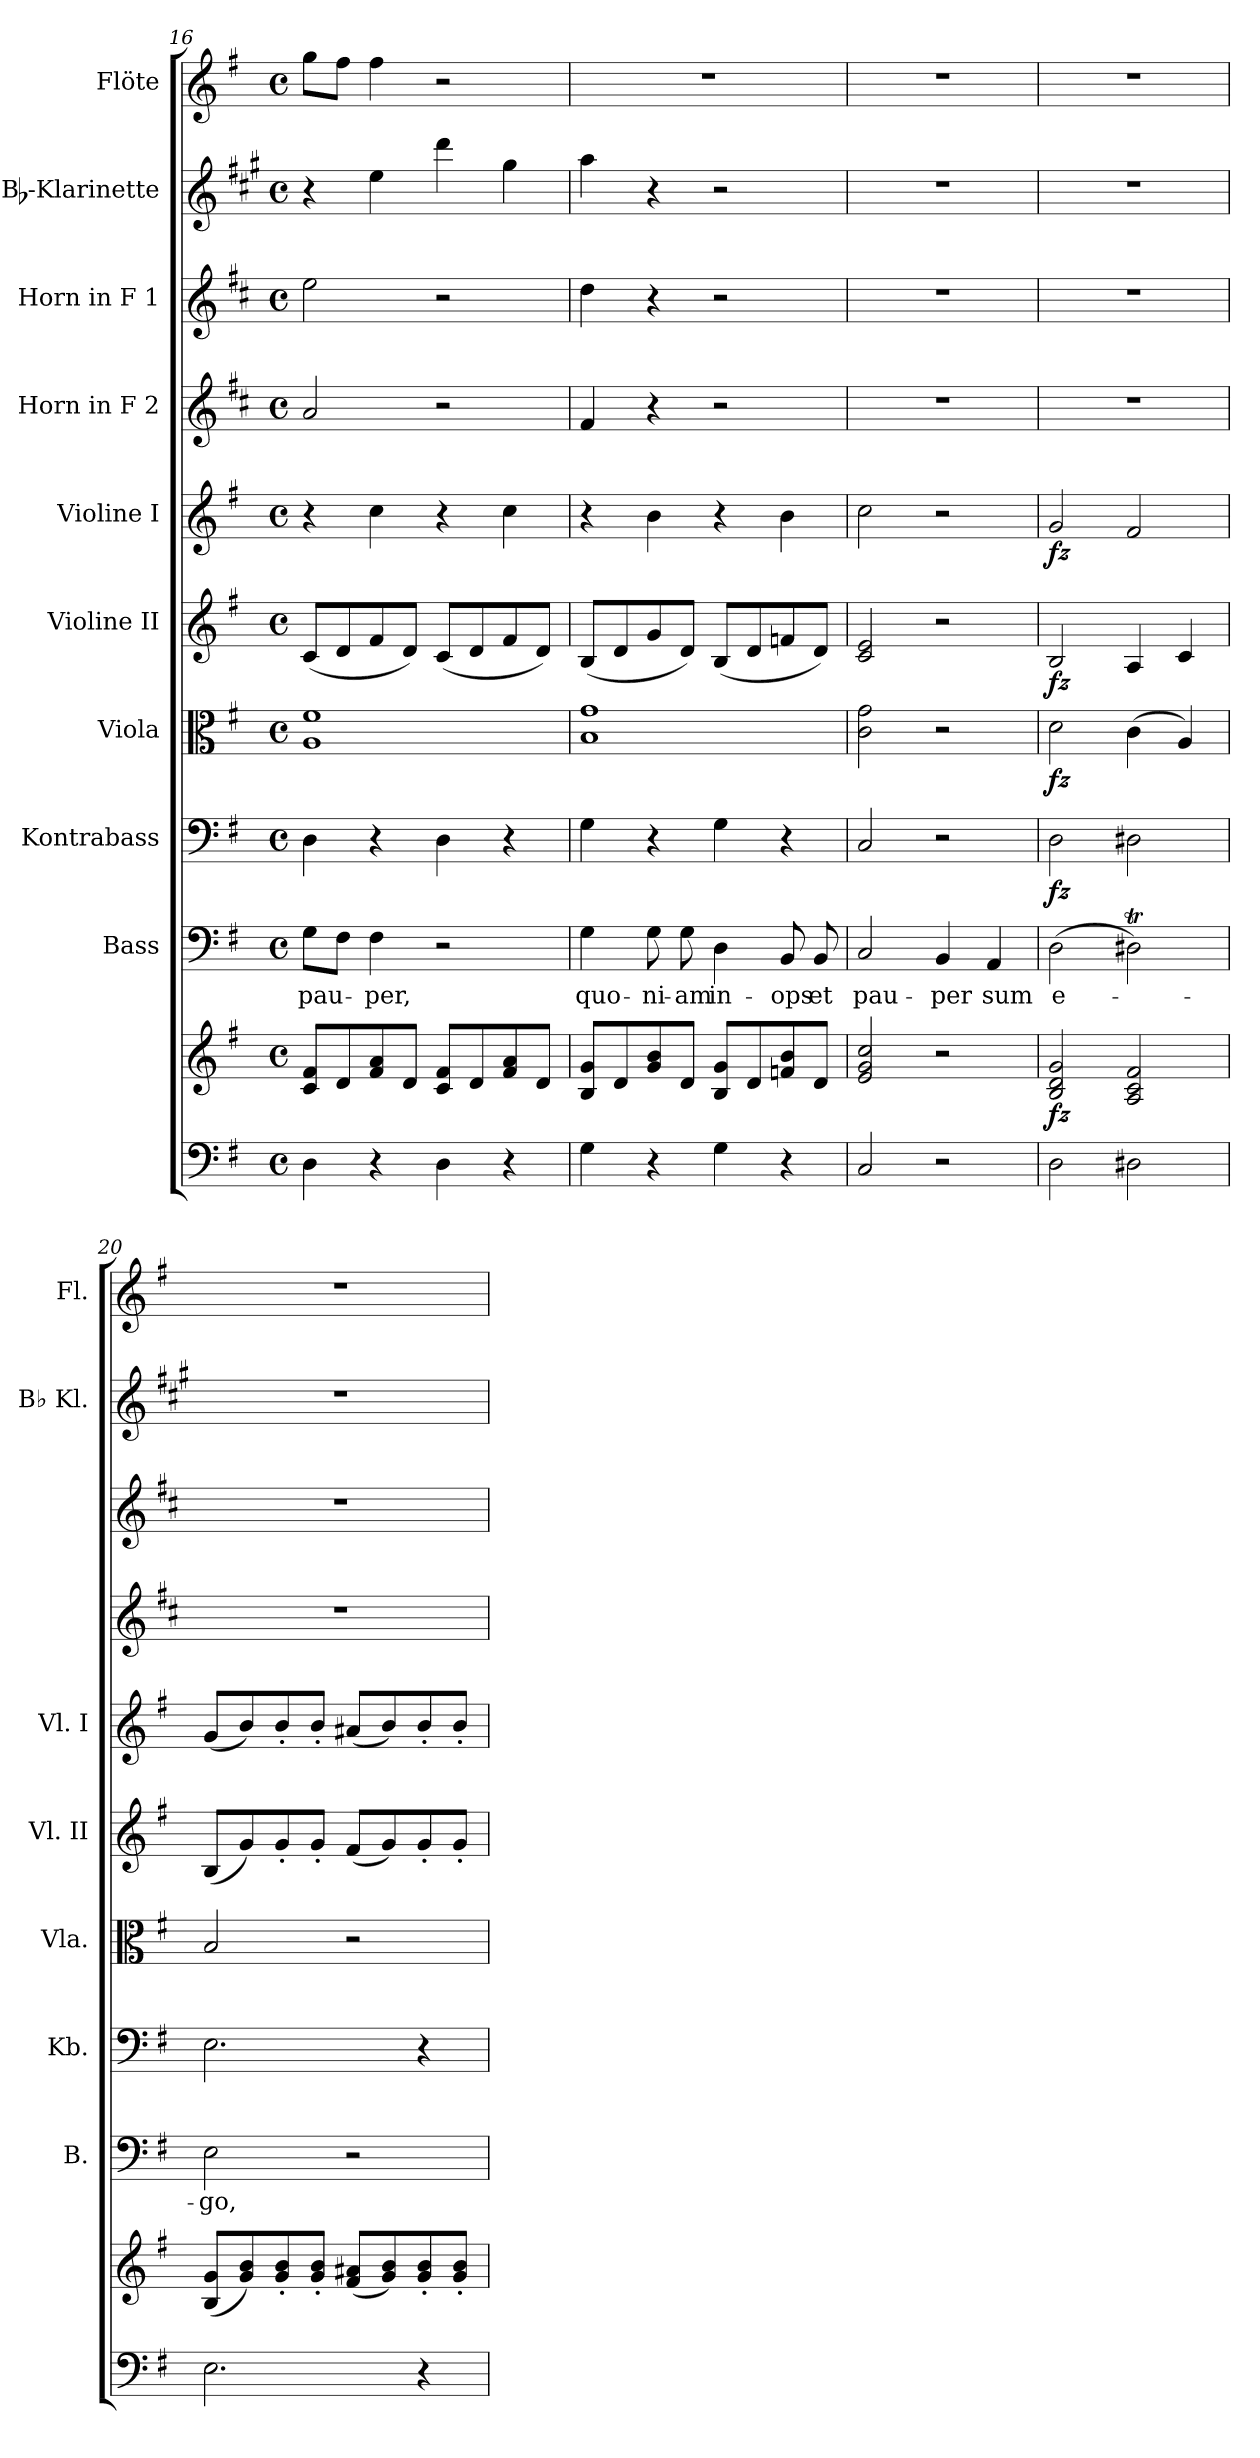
**kern	**kern	**dynam	**kern	**text	**kern	**dynam	**kern	**dynam	**kern	**dynam	**kern	**dynam	**kern	**kern	**kern	**kern
*part10	*part10	*part10	*part9	*part9	*part8	*part8	*part7	*part7	*part6	*part6	*part5	*part5	*part4	*part3	*part2	*part1
*staff11	*staff10	*staff10/11	*staff9	*staff9	*staff8	*staff8	*staff7	*staff7	*staff6	*staff6	*staff5	*staff5	*staff4	*staff3	*staff2	*staff1
*	*	*	*I"Bass	*	*I"Kontrabass	*	*I"Viola	*	*I"Violine II	*	*I"Violine I	*	*I"Horn in F 2	*I"Horn in F 1	*I"Bb-Klarinette	*I"Flöte
*	*	*	*I'B.	*	*I'Kb.	*	*I'Vla.	*	*I'Vl. II	*	*I'Vl. I	*	*	*	*I'Bb Kl.	*I'Fl.
!!LO:PB:g=z
*clefF4	*clefG2	*	*clefF4	*	*clefF4	*	*clefC3	*	*clefG2	*	*clefG2	*	*clefG2	*clefG2	*clefG2	*clefG2
*	*	*	*	*	*ITrd7c12	*	*	*	*	*	*	*	*ITrd4c7	*ITrd4c7	*ITrd1c2	*
*k[f#]	*k[f#]	*	*k[f#]	*	*k[f#]	*	*k[f#]	*	*k[f#]	*	*k[f#]	*	*k[f#]	*k[f#]	*k[f#]	*k[f#]
*G:	*G:	*	*G:	*	*G:	*	*G:	*	*G:	*	*G:	*	*G:	*G:	*G:	*G:
*M4/4	*M4/4	*	*M4/4	*	*M4/4	*	*M4/4	*	*M4/4	*	*M4/4	*	*M4/4	*M4/4	*M4/4	*M4/4
*met(c)	*met(c)	*	*met(c)	*	*met(c)	*	*met(c)	*	*met(c)	*	*met(c)	*	*met(c)	*met(c)	*met(c)	*met(c)
=16	=16	=16	=16	=16	=16	=16	=16	=16	=16	=16	=16	=16	=16	=16	=16	=16
!	!	!	!	!LO:LY:b	!	!	!	!	!	!	!	!	!	!	!	!
4D\	8c/ 8f#/L	.	8G\L	pau-	4DD\	.	1A 1f#	.	(<8c/L	.	4r	.	2d/	2a\	4r	8gg\L
.	8d/	.	8F#\J	.	.	.	.	.	8d/	.	.	.	.	.	.	8ff#\J
!	!	!	!	!LO:LY:b	!	!	!	!	!	!	!	!	!	!	!	!
4r	8f#/ 8a/	.	4F#\	-per,	4r	.	.	.	8f#/	.	4cc\	.	.	.	4dd\	4ff#\
.	8d/J	.	.	.	.	.	.	.	8d/J)	.	.	.	.	.	.	.
4D\	8c/ 8f#/L	.	2r	.	4DD\	.	.	.	(<8c/L	.	4r	.	2r	2r	4ccc\	2r
.	8d/	.	.	.	.	.	.	.	8d/	.	.	.	.	.	.	.
4r	8f#/ 8a/	.	.	.	4r	.	.	.	8f#/	.	4cc\	.	.	.	4ff#\	.
.	8d/J	.	.	.	.	.	.	.	8d/J)	.	.	.	.	.	.	.
!!LO:PB:g=z
=17	=17	=17	=17	=17	=17	=17	=17	=17	=17	=17	=17	=17	=17	=17	=17	=17
!	!	!	!	!LO:LY:b	!	!	!	!	!	!	!	!	!	!	!	!
4G\	8B/ 8g/L	.	4G\	quo-	4GG\	.	1B 1g	.	(<8B/L	.	4r	.	4B/	4g\	4gg\	1r
.	8d/	.	.	.	.	.	.	.	8d/	.	.	.	.	.	.	.
!	!	!	!	!LO:LY:b	!	!	!	!	!	!	!	!	!	!	!	!
4r	8g/ 8b/	.	8G\	-ni-	4r	.	.	.	8g/	.	4b\	.	4r	4r	4r	.
!	!	!	!	!LO:LY:b	!	!	!	!	!	!	!	!	!	!	!	!
.	8d/J	.	8G\	-am	.	.	.	.	8d/J)	.	.	.	.	.	.	.
!	!	!	!	!LO:LY:b	!	!	!	!	!	!	!	!	!	!	!	!
4G\	8B/ 8g/L	.	4D\	in-	4GG\	.	.	.	(<8B/L	.	4r	.	2r	2r	2r	.
.	8d/	.	.	.	.	.	.	.	8d/	.	.	.	.	.	.	.
!	!	!	!	!LO:LY:b	!	!	!	!	!	!	!	!	!	!	!	!
4r	8fn/ 8b/	.	8BB/	-ops	4r	.	.	.	8fn/	.	4b\	.	.	.	.	.
!	!	!	!	!LO:LY:b	!	!	!	!	!	!	!	!	!	!	!	!
.	8d/J	.	8BB/	et	.	.	.	.	8d/J)	.	.	.	.	.	.	.
=18	=18	=18	=18	=18	=18	=18	=18	=18	=18	=18	=18	=18	=18	=18	=18	=18
!	!	!	!	!LO:LY:b	!	!	!	!	!	!	!	!	!	!	!	!
2C/	2e/ 2g/ 2cc/	.	2C/	pau-	2CC/	.	2c\ 2g\	.	2c/ 2e/	.	2cc\	.	1r	1r	1r	1r
!	!	!	!	!LO:LY:b	!	!	!	!	!	!	!	!	!	!	!	!
2r	2r	.	4BB/	-per	2r	.	2r	.	2r	.	2r	.	.	.	.	.
!	!	!	!	!LO:LY:b	!	!	!	!	!	!	!	!	!	!	!	!
.	.	.	4AA/	sum	.	.	.	.	.	.	.	.	.	.	.	.
=19	=19	=19	=19	=19	=19	=19	=19	=19	=19	=19	=19	=19	=19	=19	=19	=19
!	!	!LO:DY:b	!	!LO:LY:b	!	!LO:DY:b	!	!LO:DY:b	!	!LO:DY:b	!	!LO:DY:b	!	!	!	!
2D\	2B/ 2d/ 2g/	fz	(>2D\	e-	2DD\	fz	2d\	fz	2B/	fz	2g/	fz	1r	1r	1r	1r
2D#X\	2A/ 2c/ 2f#/	.	2D#Xt\)	.	2DD#X\	.	(>4c\	.	4A/	.	2f#/	.	.	.	.	.
.	.	.	.	.	.	.	4A/)	.	4c/	.	.	.	.	.	.	.
=20	=20	=20	=20	=20	=20	=20	=20	=20	=20	=20	=20	=20	=20	=20	=20	=20
!	!	!	!	!LO:LY:b	!	!	!	!	!	!	!	!	!	!	!	!
2.E\	(<8B/ 8g/L	.	2E\	-go,	2.EE\	.	2B/	.	(<8B/L	.	(<8g/L	.	1r	1r	1r	1r
.	8g/ 8b/)	.	.	.	.	.	.	.	8g/)	.	8b/)	.	.	.	.	.
.	8g/'< 8b/'<	.	.	.	.	.	.	.	8g'</	.	8b'</	.	.	.	.	.
.	8g/'< 8b/'<J	.	.	.	.	.	.	.	8g'</J	.	8b'</J	.	.	.	.	.
.	(<8f#/ 8a#X/L	.	2r	.	.	.	2r	.	(<8f#/L	.	(<8a#X/L	.	.	.	.	.
.	8g/ 8b/)	.	.	.	.	.	.	.	8g/)	.	8b/)	.	.	.	.	.
4r	8g/'< 8b/'<	.	.	.	4r	.	.	.	8g'</	.	8b'</	.	.	.	.	.
.	8g/'< 8b/'<J	.	.	.	.	.	.	.	8g'</J	.	8b'</J	.	.	.	.	.
=	=	=	=	=	=	=	=	=	=	=	=	=	=	=	=	=
*-	*-	*-	*-	*-	*-	*-	*-	*-	*-	*-	*-	*-	*-	*-	*-	*-
